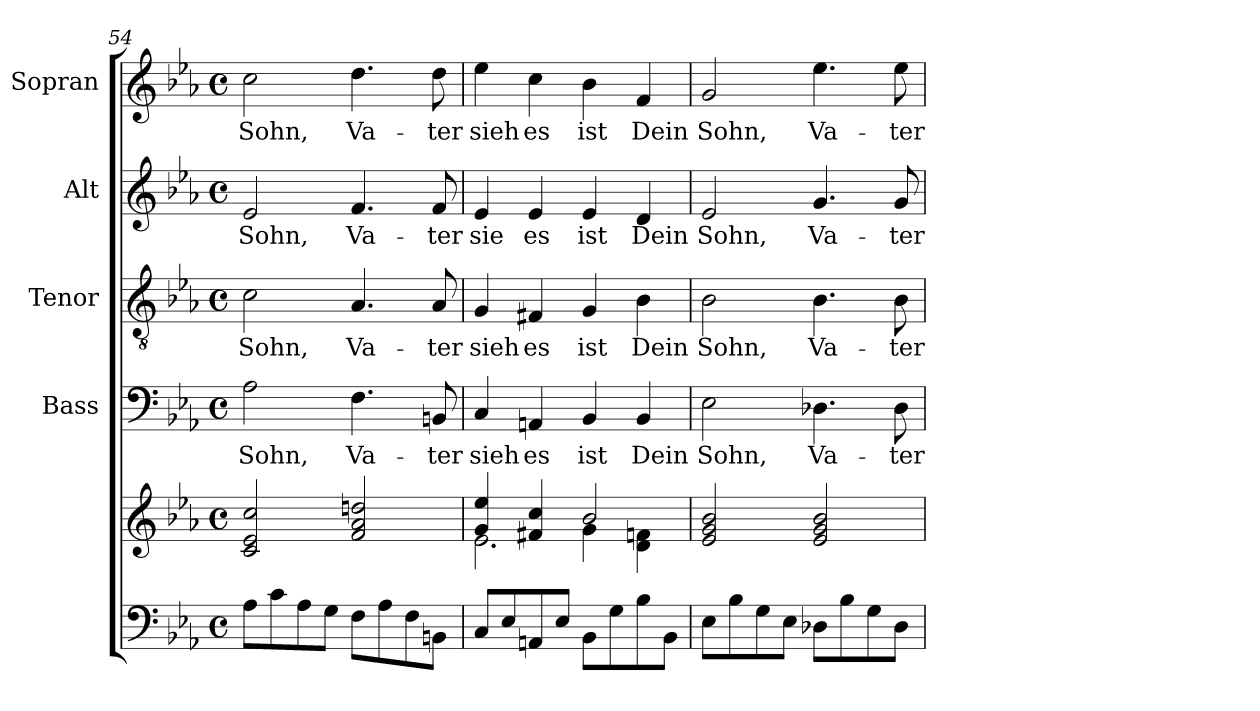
**kern	**kern	**kern	**text	**kern	**text	**kern	**text	**kern	**text
*part5	*part5	*part4	*part4	*part3	*part3	*part2	*part2	*part1	*part1
*staff6	*staff5	*staff4	*staff4	*staff3	*staff3	*staff2	*staff2	*staff1	*staff1
*	*	*I"Bass	*	*I"Tenor	*	*I"Alt	*	*I"Sopran	*
*	*	*I'B.	*	*I'T.	*	*I'A.	*	*I'S.	*
*clefF4	*clefG2	*clefF4	*	*clefGv2	*	*clefG2	*	*clefG2	*
*k[b-e-a-]	*k[b-e-a-]	*k[b-e-a-]	*	*k[b-e-a-]	*	*k[b-e-a-]	*	*k[b-e-a-]	*
*E-:	*E-:	*E-:	*	*E-:	*	*E-:	*	*E-:	*
*M4/4	*M4/4	*M4/4	*	*M4/4	*	*M4/4	*	*M4/4	*
*met(c)	*met(c)	*met(c)	*	*met(c)	*	*met(c)	*	*met(c)	*
=54	=54	=54	=54	=54	=54	=54	=54	=54	=54
!	!	!	!LO:LY:b	!	!LO:LY:b	!	!LO:LY:b	!	!LO:LY:b
8A-\L	2c/ 2e-/ 2cc/	2A-\	Sohn,	2c\	Sohn,	2e-/	Sohn,	2cc\	Sohn,
8c\	.	.	.	.	.	.	.	.	.
8A-\	.	.	.	.	.	.	.	.	.
8G\J	.	.	.	.	.	.	.	.	.
!	!	!	!LO:LY:b	!	!LO:LY:b	!	!LO:LY:b	!	!LO:LY:b
8F\L	2f/ 2a-/ 2ddn/	4.F\	Va-	4.A-/	Va-	4.f/	Va-	4.dd\	Va-
8A-\	.	.	.	.	.	.	.	.	.
8F\	.	.	.	.	.	.	.	.	.
!	!	!	!LO:LY:b	!	!LO:LY:b	!	!LO:LY:b	!	!LO:LY:b
8BBn\J	.	8BBn/	-ter	8A-/	-ter	8f/	-ter	8dd\	-ter
=55	=55	=55	=55	=55	=55	=55	=55	=55	=55
*	*^	*	*	*	*	*	*	*	*
*	*	*^	*	*	*	*	*	*	*	*
!	!	!	!	!	!LO:LY:b	!	!LO:LY:b	!	!LO:LY:b	!	!LO:LY:b
8C/L	4g/ 4ee-/	2.e-\	2ryy	4C/	sieh	4G/	sieh	4e-/	sie	4ee-\	sieh
8E-/	.	.	.	.	.	.	.	.	.	.	.
!	!	!	!	!	!LO:LY:b	!	!LO:LY:b	!	!LO:LY:b	!	!LO:LY:b
8AAn/	4f#X/ 4cc/	.	.	4AAn/	es	4F#X/	es	4e-/	es	4cc\	es
8E-/J	.	.	.	.	.	.	.	.	.	.	.
!	!	!	!	!	!LO:LY:b	!	!LO:LY:b	!	!LO:LY:b	!	!LO:LY:b
8BB-\L	2b-/	.	4g\	4BB-/	ist	4G/	ist	4e-/	ist	4b-\	ist
8G\	.	.	.	.	.	.	.	.	.	.	.
!	!	!	!	!	!LO:LY:b	!	!LO:LY:b	!	!LO:LY:b	!	!LO:LY:b
8B-\	.	4d\ 4f\	4ryy	4BB-/	Dein	4B-\	Dein	4d/	Dein	4f/	Dein
8BB-\J	.	.	.	.	.	.	.	.	.	.	.
*	*v	*v	*v	*	*	*	*	*	*	*	*
=56	=56	=56	=56	=56	=56	=56	=56	=56	=56
!	!	!	!LO:LY:b	!	!LO:LY:b	!	!LO:LY:b	!	!LO:LY:b
8E-\L	2e-/ 2g/ 2b-/	2E-\	Sohn,	2B-\	Sohn,	2e-/	Sohn,	2g/	Sohn,
8B-\	.	.	.	.	.	.	.	.	.
8G\	.	.	.	.	.	.	.	.	.
8E-\J	.	.	.	.	.	.	.	.	.
!	!	!	!LO:LY:b	!	!LO:LY:b	!	!LO:LY:b	!	!LO:LY:b
8D-X\L	2e-/ 2g/ 2b-/	4.D-X\	Va-	4.B-\	Va-	4.g/	Va-	4.ee-\	Va-
8B-\	.	.	.	.	.	.	.	.	.
8G\	.	.	.	.	.	.	.	.	.
!	!	!	!LO:LY:b	!	!LO:LY:b	!	!LO:LY:b	!	!LO:LY:b
8D-\J	.	8D-\	-ter	8B-\	-ter	8g/	-ter	8ee-\	-ter
=	=	=	=	=	=	=	=	=	=
*-	*-	*-	*-	*-	*-	*-	*-	*-	*-
